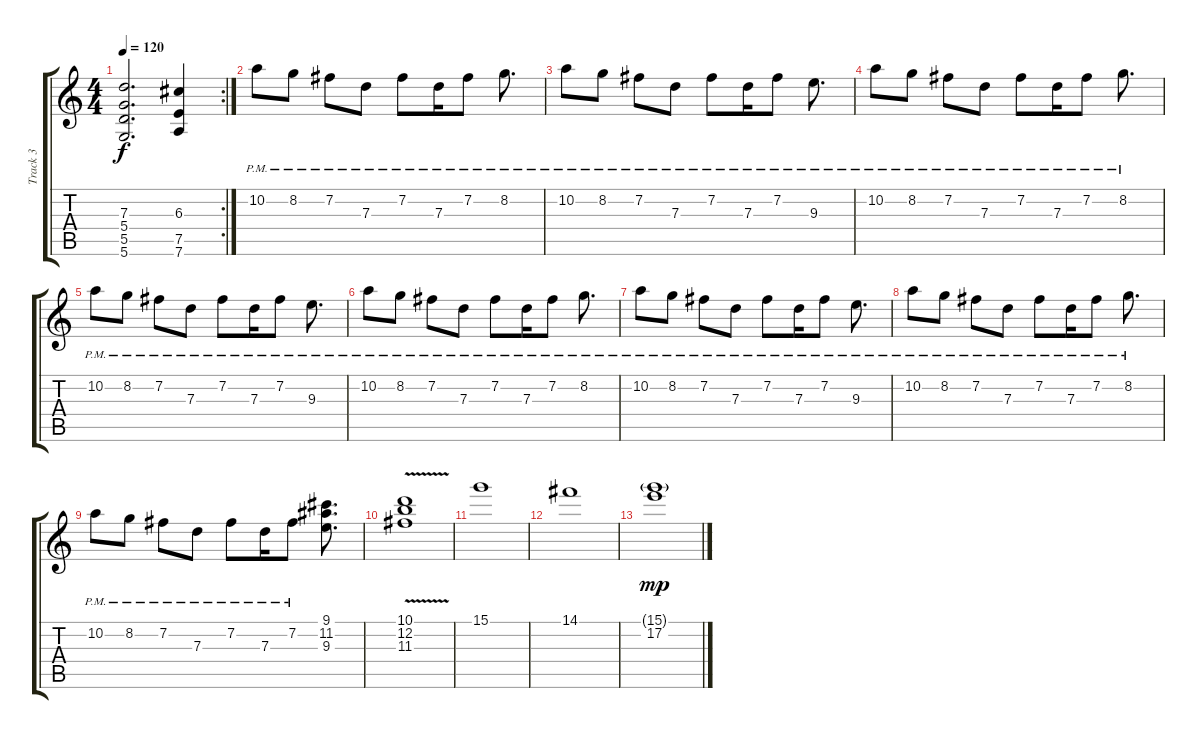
\track ("Track 3" "Track 3") {instrument electricguitarjazz}
\staff {score tabs}
\tuning (E4 B3 G3 D3 A2 D2) {hide}
\rc 2
\ts (4 4)
\tempo 120
\clef g2
\ks c
(7.3 5.4 5.5 5.6).2{d dy f} (6.3 7.5 7.6).4 |
10.2{pm}.8 8.2{pm}.8 7.2{pm}.8 7.3{pm}.8 7.2{pm}.8 7.3{pm}.16 7.2{pm}.8 8.2{pm}.8{d} |
10.2{pm}.8 8.2{pm}.8 7.2{pm}.8 7.3{pm}.8 7.2{pm}.8 7.3{pm}.16 7.2{pm}.8 9.3{pm}.8{d} |
10.2{pm}.8 8.2{pm}.8 7.2{pm}.8 7.3{pm}.8 7.2{pm}.8 7.3{pm}.16 7.2{pm}.8 8.2{pm}.8{d} |
10.2{pm}.8 8.2{pm}.8 7.2{pm}.8 7.3{pm}.8 7.2{pm}.8 7.3{pm}.16 7.2{pm}.8 9.3{pm}.8{d} |
10.2{pm}.8 8.2{pm}.8 7.2{pm}.8 7.3{pm}.8 7.2{pm}.8 7.3{pm}.16 7.2{pm}.8 8.2{pm}.8{d} |
10.2{pm}.8 8.2{pm}.8 7.2{pm}.8 7.3{pm}.8 7.2{pm}.8 7.3{pm}.16 7.2{pm}.8 9.3{pm}.8{d} |
10.2{pm}.8 8.2{pm}.8 7.2{pm}.8 7.3{pm}.8 7.2{pm}.8 7.3{pm}.16 7.2{pm}.8 8.2{pm}.8{d} |
10.2{pm}.8 8.2{pm}.8 7.2{pm}.8 7.3{pm}.8 7.2{pm}.8 7.3{pm}.16 7.2{pm}.8 (9.1 11.2 9.3).8{d} |
(10.1 12.2 11.3{v}).1 |
15.1.1 |
14.1.1 |
(15.1{g} 17.2).1{dy mp}
